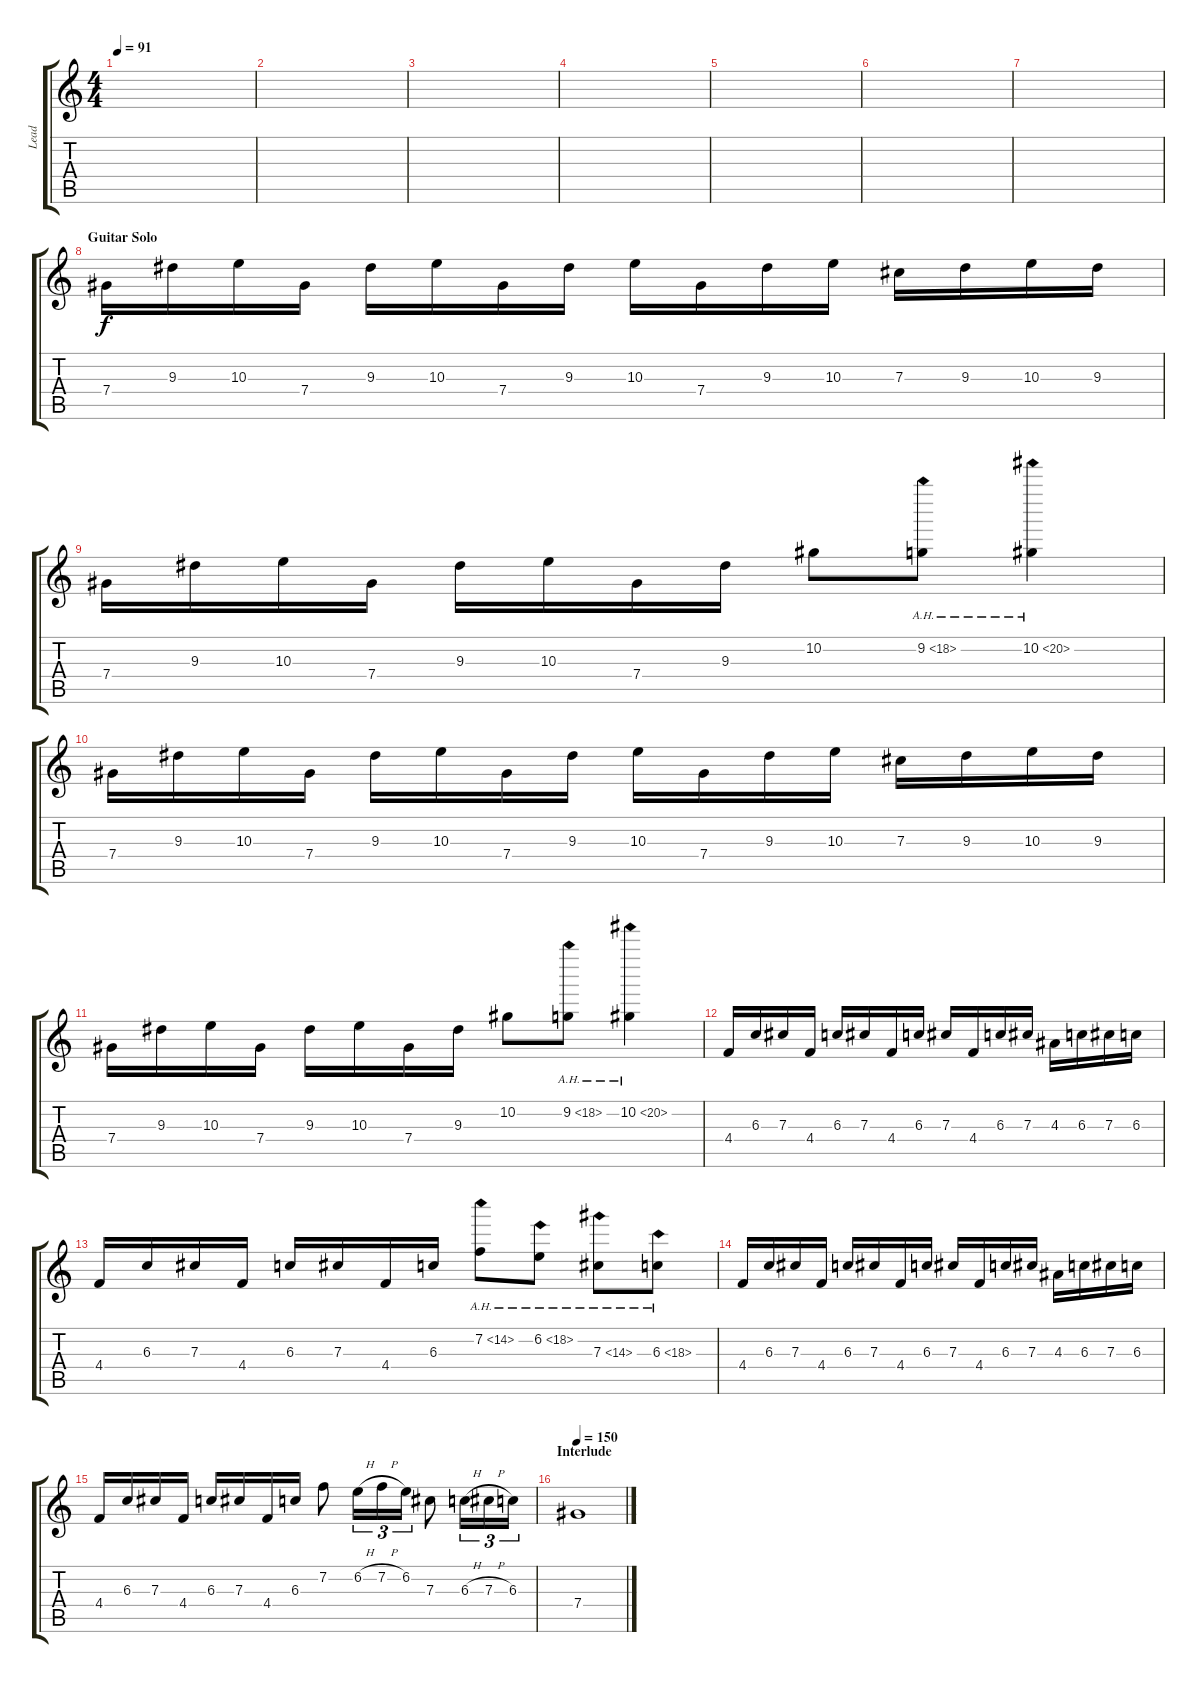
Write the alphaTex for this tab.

\track ("Lead " "Lead ") {instrument overdrivenguitar}
\staff {score tabs}
\tuning (Eb4 Bb3 Gb3 Db3 Ab2 Eb2) {hide}
\ts (4 4)
\tempo 91
\clef g2
\ks c
|
|
|
|
|
|
|
\section ("" "Guitar Solo")
7.4.16 9.3.16 10.3.16 7.4.16 9.3.16 10.3.16 7.4.16 9.3.16 10.3.16 7.4.16 9.3.16 10.3.16 7.3.16 9.3.16 10.3.16 9.3.16 |
7.4.16 9.3.16 10.3.16 7.4.16 9.3.16 10.3.16 7.4.16 9.3.16 10.2.8 9.2{ah 9}.8 10.2{ah 10}.4 |
7.4.16 9.3.16 10.3.16 7.4.16 9.3.16 10.3.16 7.4.16 9.3.16 10.3.16 7.4.16 9.3.16 10.3.16 7.3.16 9.3.16 10.3.16 9.3.16 |
7.4.16 9.3.16 10.3.16 7.4.16 9.3.16 10.3.16 7.4.16 9.3.16 10.2.8 9.2{ah 9}.8 10.2{ah 10}.4 |
4.4.16 6.3.16 7.3.16 4.4.16 6.3.16 7.3.16 4.4.16 6.3.16 7.3.16 4.4.16 6.3.16 7.3.16 4.3.16 6.3.16 7.3.16 6.3.16 |
4.4.16 6.3.16 7.3.16 4.4.16 6.3.16 7.3.16 4.4.16 6.3.16 7.2{ah 7}.8 6.2{ah 12}.8 7.3{ah 7}.8 6.3{ah 12}.8 |
4.4.16 6.3.16 7.3.16 4.4.16 6.3.16 7.3.16 4.4.16 6.3.16 7.3.16 4.4.16 6.3.16 7.3.16 4.3.16 6.3.16 7.3.16 6.3.16 |
4.4.16 6.3.16 7.3.16 4.4.16 6.3.16 7.3.16 4.4.16 6.3.16 7.2.8 6.2{h}.16{tu (3 2)} 7.2{h}.16{tu (3 2)} 6.2.16{tu (3 2)} 7.3.8 6.3{h}.16{tu (3 2)} 7.3{h}.16{tu (3 2)} 6.3.16{tu (3 2)} |
\section ("" "Interlude")
\tempo 150
7.4.1
